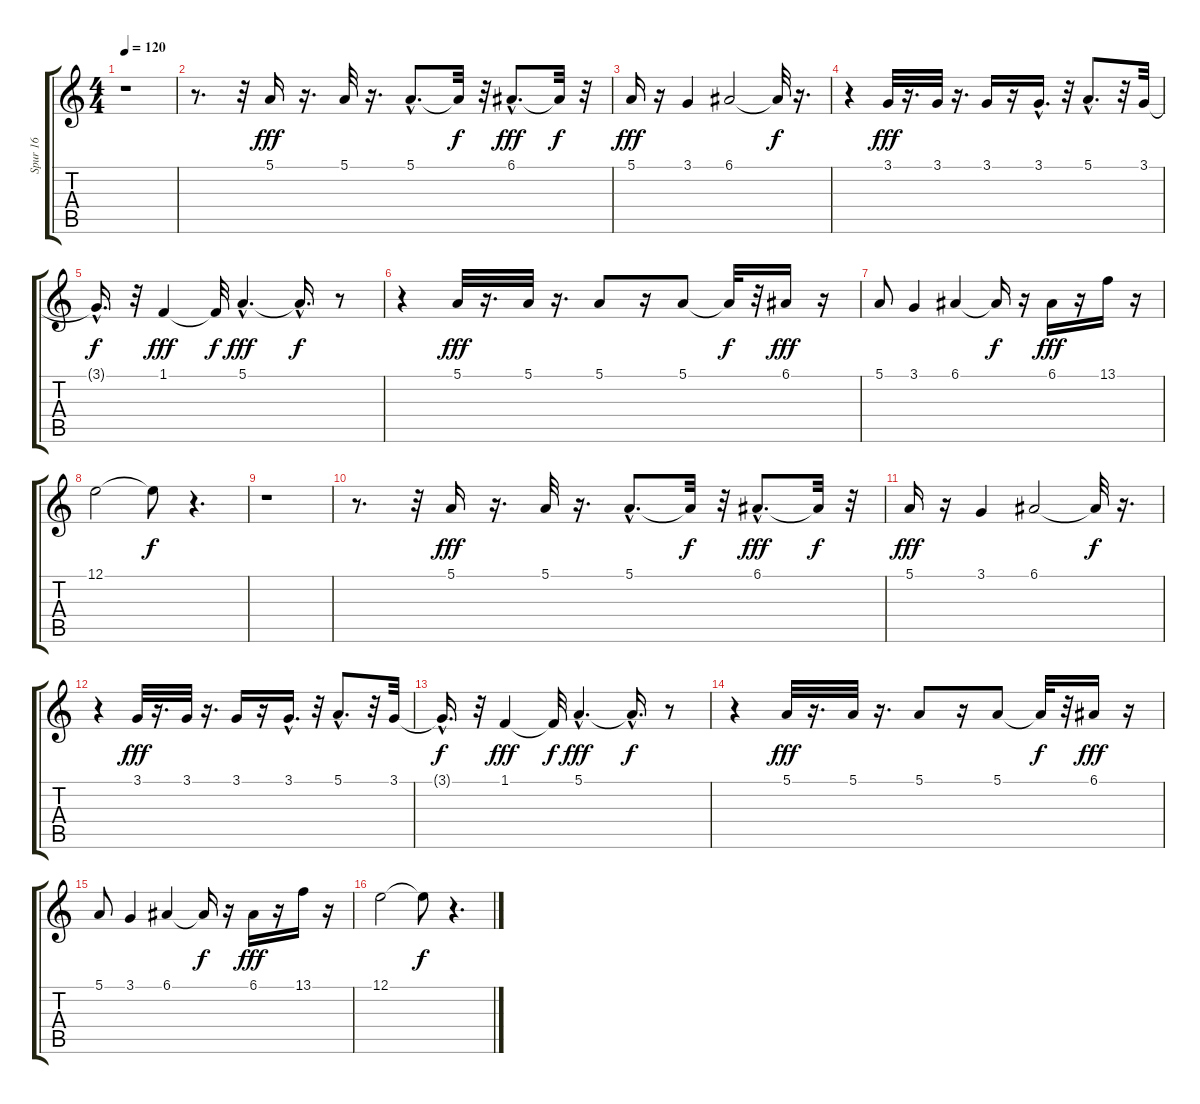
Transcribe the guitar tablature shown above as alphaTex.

\track ("Spur 16" "Spur 16") {instrument pad4choir}
\staff {score tabs}
\tuning (E4 B3 G3 D3 A2 E2) {hide}
\ts (4 4)
\tempo 120
\clef g2
\ks c
r.1{dy fff} |
r.8{d} r.32 5.1.16 r.16{d} 5.1.32 r.16{d} 5.1{hac}.8{d} 5.1{t}.32{dy f} r.32 6.1{hac}.8{d dy fff} 6.1{t}.32{dy f} r.32 |
5.1.16{dy fff} r.16 3.1.4 6.1.2 6.1{t}.32{dy f} r.16{d} |
r.4 3.1.32{dy fff} r.16{d} 3.1.32 r.16{d} 3.1.16 r.16 3.1{hac}.16{d} r.32 5.1{hac}.8{d} r.32 3.1.32 |
3.1{hac t}.16{d dy f} r.32 1.1.4{dy fff} 1.1{t}.32{dy f} 5.1{hac}.4{d dy fff} 5.1{hac t}.16{d dy f} r.8 |
r.4 5.1.32{dy fff} r.16{d} 5.1.32 r.16{d} 5.1.8 r.16 5.1.8 5.1{t}.32{dy f} r.32 6.1.16{dy fff} r.16 |
5.1.8 3.1.4 6.1.4 6.1{t}.16{dy f} r.16 6.1.16{dy fff} r.16 13.1.16 r.16 |
12.1.2 12.1{t}.8{dy f} r.4{d} |
r.1 |
r.8{d} r.32 5.1.16{dy fff} r.16{d} 5.1.32 r.16{d} 5.1{hac}.8{d} 5.1{t}.32{dy f} r.32 6.1{hac}.8{d dy fff} 6.1{t}.32{dy f} r.32 |
5.1.16{dy fff} r.16 3.1.4 6.1.2 6.1{t}.32{dy f} r.16{d} |
r.4 3.1.32{dy fff} r.16{d} 3.1.32 r.16{d} 3.1.16 r.16 3.1{hac}.16{d} r.32 5.1{hac}.8{d} r.32 3.1.32 |
3.1{hac t}.16{d dy f} r.32 1.1.4{dy fff} 1.1{t}.32{dy f} 5.1{hac}.4{d dy fff} 5.1{hac t}.16{d dy f} r.8 |
r.4 5.1.32{dy fff} r.16{d} 5.1.32 r.16{d} 5.1.8 r.16 5.1.8 5.1{t}.32{dy f} r.32 6.1.16{dy fff} r.16 |
5.1.8 3.1.4 6.1.4 6.1{t}.16{dy f} r.16 6.1.16{dy fff} r.16 13.1.16 r.16 |
12.1.2 12.1{t}.8{dy f} r.4{d}
